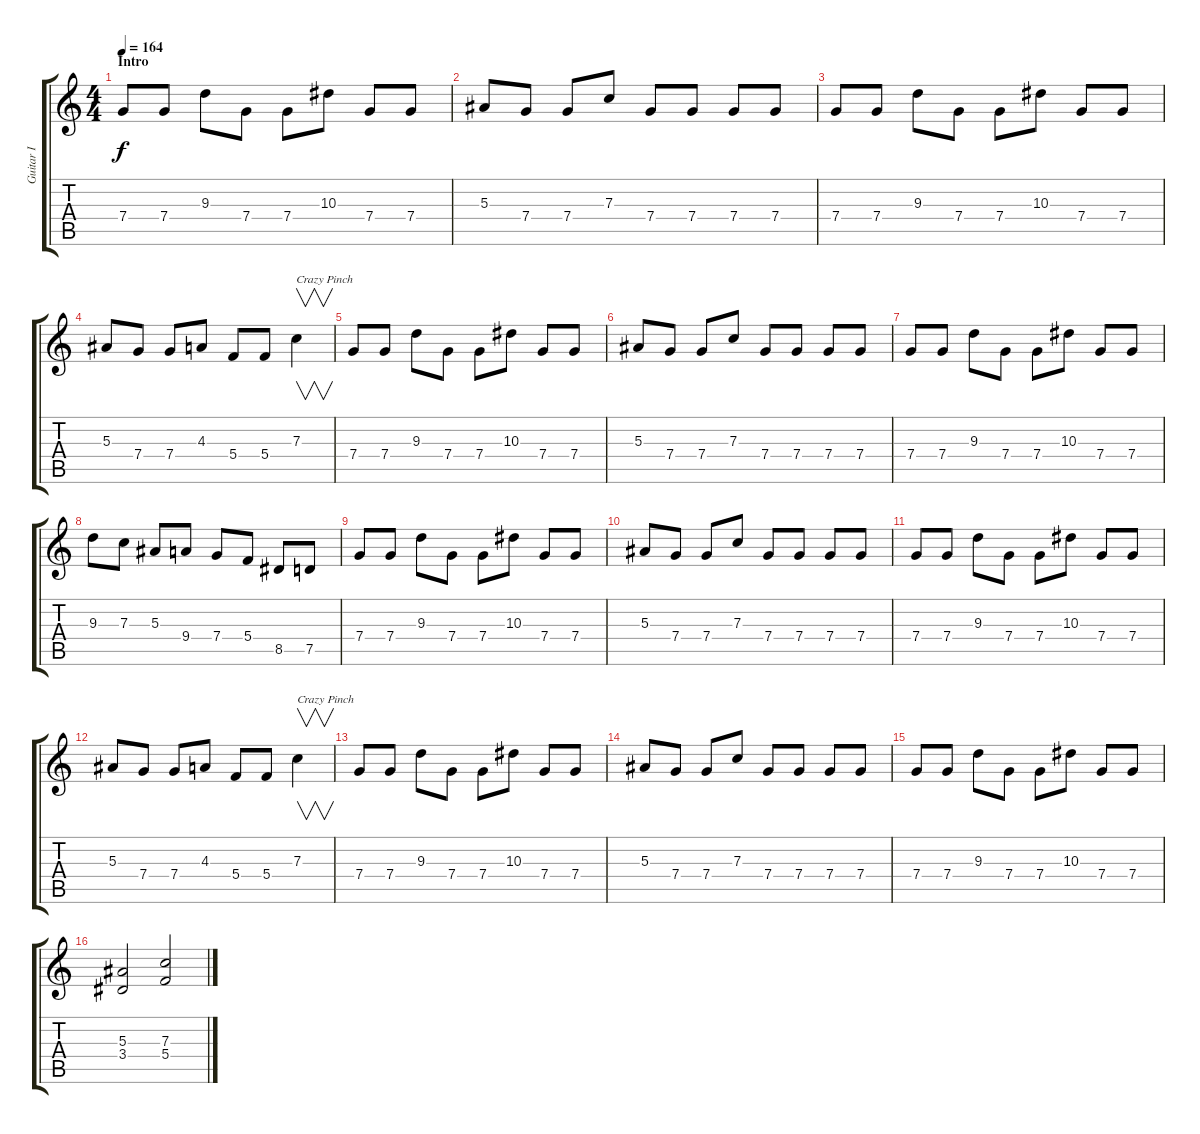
\track ("Guitar I" "Guitar I") {instrument distortionguitar}
\staff {score tabs}
\tuning (D4 A3 F3 C3 G2 D2) {hide}
\ts (4 4)
\section ("" "Intro")
\tempo 164
\clef g2
\ks c
7.4.8{dy f instrument distortionguitar} 7.4.8 9.3.8 7.4.8 7.4.8 10.3.8 7.4.8 7.4.8 |
5.3.8 7.4.8 7.4.8 7.3.8 7.4.8 7.4.8 7.4.8 7.4.8 |
7.4.8 7.4.8 9.3.8 7.4.8 7.4.8 10.3.8 7.4.8 7.4.8 |
5.3.8 7.4.8 7.4.8 4.3.8 5.4.8 5.4.8 7.3.4{v txt "Crazy Pinch" instrument guitarharmonics} |
7.4.8{instrument distortionguitar} 7.4.8 9.3.8 7.4.8 7.4.8 10.3.8 7.4.8 7.4.8 |
5.3.8 7.4.8 7.4.8 7.3.8 7.4.8 7.4.8 7.4.8 7.4.8 |
7.4.8 7.4.8 9.3.8 7.4.8 7.4.8 10.3.8 7.4.8 7.4.8 |
9.3.8 7.3.8 5.3.8 9.4.8 7.4.8 5.4.8 8.5.8 7.5.8 |
7.4.8 7.4.8 9.3.8 7.4.8 7.4.8 10.3.8 7.4.8 7.4.8 |
5.3.8 7.4.8 7.4.8 7.3.8 7.4.8 7.4.8 7.4.8 7.4.8 |
7.4.8 7.4.8 9.3.8 7.4.8 7.4.8 10.3.8 7.4.8 7.4.8 |
5.3.8 7.4.8 7.4.8 4.3.8 5.4.8 5.4.8 7.3.4{v txt "Crazy Pinch" instrument guitarharmonics} |
7.4.8{instrument distortionguitar} 7.4.8 9.3.8 7.4.8 7.4.8 10.3.8 7.4.8 7.4.8 |
5.3.8 7.4.8 7.4.8 7.3.8 7.4.8 7.4.8 7.4.8 7.4.8 |
7.4.8 7.4.8 9.3.8 7.4.8 7.4.8 10.3.8 7.4.8 7.4.8 |
(5.3 3.4).2 (7.3 5.4).2
